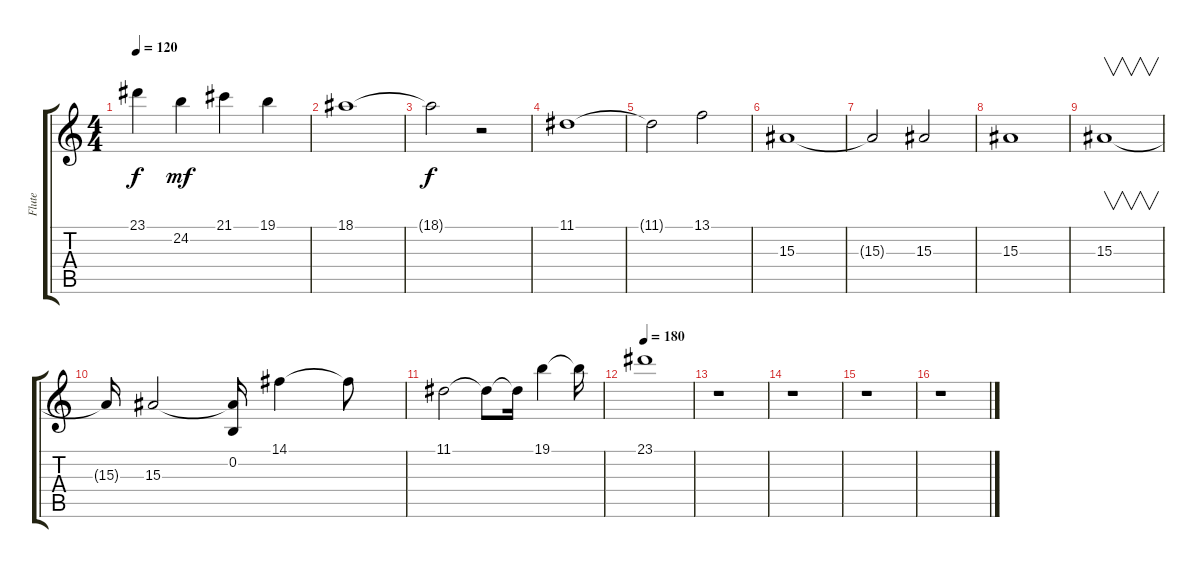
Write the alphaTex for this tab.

\track ("Flute" "Flute") {instrument flute}
\staff {score tabs}
\tuning (E4 B3 G3 D3 A2 E2) {hide}
\ts (4 4)
\tempo 120
\clef g2
\ks c
23.1.4{dy f} 24.2.4{dy mf} 21.1.4 19.1.4 |
18.1.1 |
18.1{t}.2{dy f} r.2 |
11.1.1{volume 14 balance 5 instrument overdrivenguitar} |
11.1{t}.2 13.1.2 |
15.3.1 |
15.3{t}.2 15.3.2 |
15.3.1 |
15.3.1{v instrument overdrivenguitar} |
15.3{t}.16 15.3.2 (0.2 15.3{t}).16 14.1.4 14.1{t}.8 |
11.1.2 11.1{t}.8 11.1{t}.16 19.1.4 19.1{t}.16 |
\tempo 180
23.1.1 |
r.1 |
r.1 |
r.1 |
r.1
